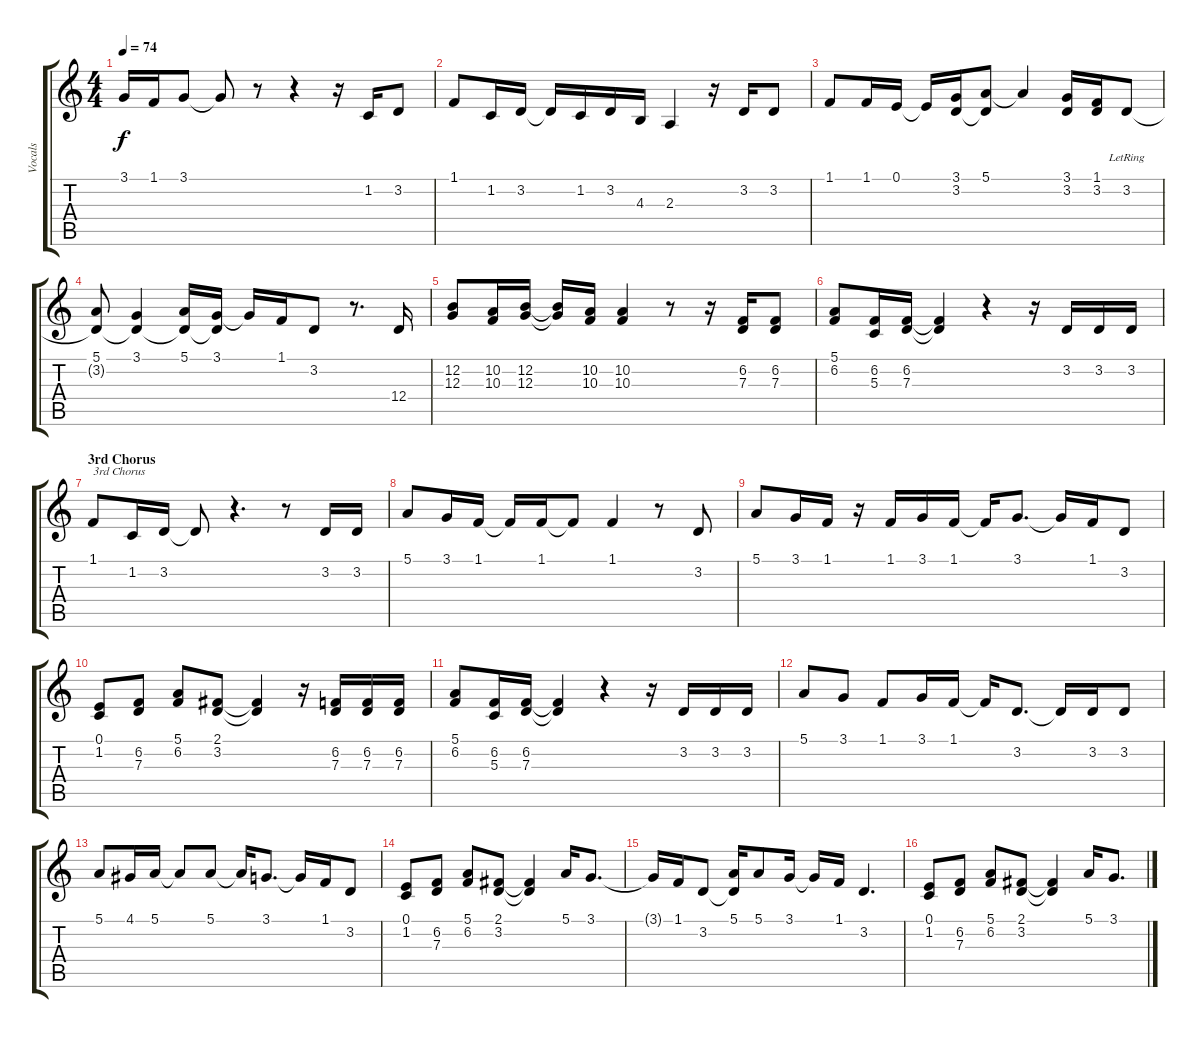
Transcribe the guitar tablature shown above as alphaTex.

\track ("Vocals" "Vocals") {instrument tenorsax}
\staff {score tabs}
\tuning (E4 B3 G3 D3 A2 E2) {hide}
\ts (4 4)
\tempo 74
\clef g2
\ks c
3.1.16{dy f} 1.1.16 3.1.8 3.1{t}.8 r.8 r.4 r.16 1.2.16 3.2.8 |
1.1.8 1.2.16 3.2.16 3.2{t}.16 1.2.16 3.2.16 4.3.16 2.3.4 r.16 3.2.16 3.2.8 |
1.1.8 1.1.16 0.1.16 0.1{t}.16 (3.1 3.2).16 (5.1 3.2{t}).8 5.1{t}.4 (3.1 3.2).16 (1.1 3.2).16 3.2{lr}.8 |
(5.1 3.2{t}).8 (3.1 3.2{t}).4 (5.1 3.2{t}).16 (3.1 3.2{t}).16 3.1{t}.16 1.1.16 3.2.8 r.8{d} 12.4.16 |
(12.2 12.3).8 (10.2 10.3).16 (12.2 12.3).16 (12.2{t} 12.3{t}).16 (10.2 10.3).16 (10.2 10.3).4 r.8 r.16 (6.2 7.3).16 (6.2 7.3).8 |
(5.1 6.2).8 (6.2 5.3).16 (6.2 7.3).16 (6.2{t} 7.3{t}).4 r.4 r.16 3.2.16 3.2.16 3.2.16 |
\section ("" "3rd Chorus")
1.1.8{txt "3rd Chorus"} 1.2.16 3.2.16 3.2{t}.8 r.4{d} r.8 3.2.16 3.2.16 |
5.1.8 3.1.16 1.1.16 1.1{t}.16 1.1.16 1.1{t}.8 1.1.4 r.8 3.2.8 |
5.1.8 3.1.16 1.1.16 r.16 1.1.16 3.1.16 1.1.16 1.1{t}.16 3.1.8{d} 3.1{t}.16 1.1.16 3.2.8 |
(0.1 1.2).8 (6.2 7.3).8 (5.1 6.2).8 (2.1 3.2).8 (2.1{t} 3.2{t}).4 r.16 (6.2 7.3).16 (6.2 7.3).16 (6.2 7.3).16 |
(5.1 6.2).8 (6.2 5.3).16 (6.2 7.3).16 (6.2{t} 7.3{t}).4 r.4 r.16 3.2.16 3.2.16 3.2.16 |
5.1.8 3.1.8 1.1.8 3.1.16 1.1.16 1.1{t}.16 3.2.8{d} 3.2{t}.16 3.2.16 3.2.8 |
5.1.8 4.1.16 5.1.16 5.1{t}.8 5.1.8 5.1{t}.16 3.1.8{d} 3.1{t}.16 1.1.16 3.2.8 |
(0.1 1.2).8 (6.2 7.3).8 (5.1 6.2).8 (2.1 3.2).8 (2.1{t} 3.2{t}).4 5.1.16 3.1.8{d} |
3.1{t}.16 1.1.16 3.2.8 (5.1 3.2{t}).16 5.1.8 3.1.16 3.1{t}.16 1.1.16 3.2.4{d} |
(0.1 1.2).8 (6.2 7.3).8 (5.1 6.2).8 (2.1 3.2).8 (2.1{t} 3.2{t}).4 5.1.16 3.1.8{d}
